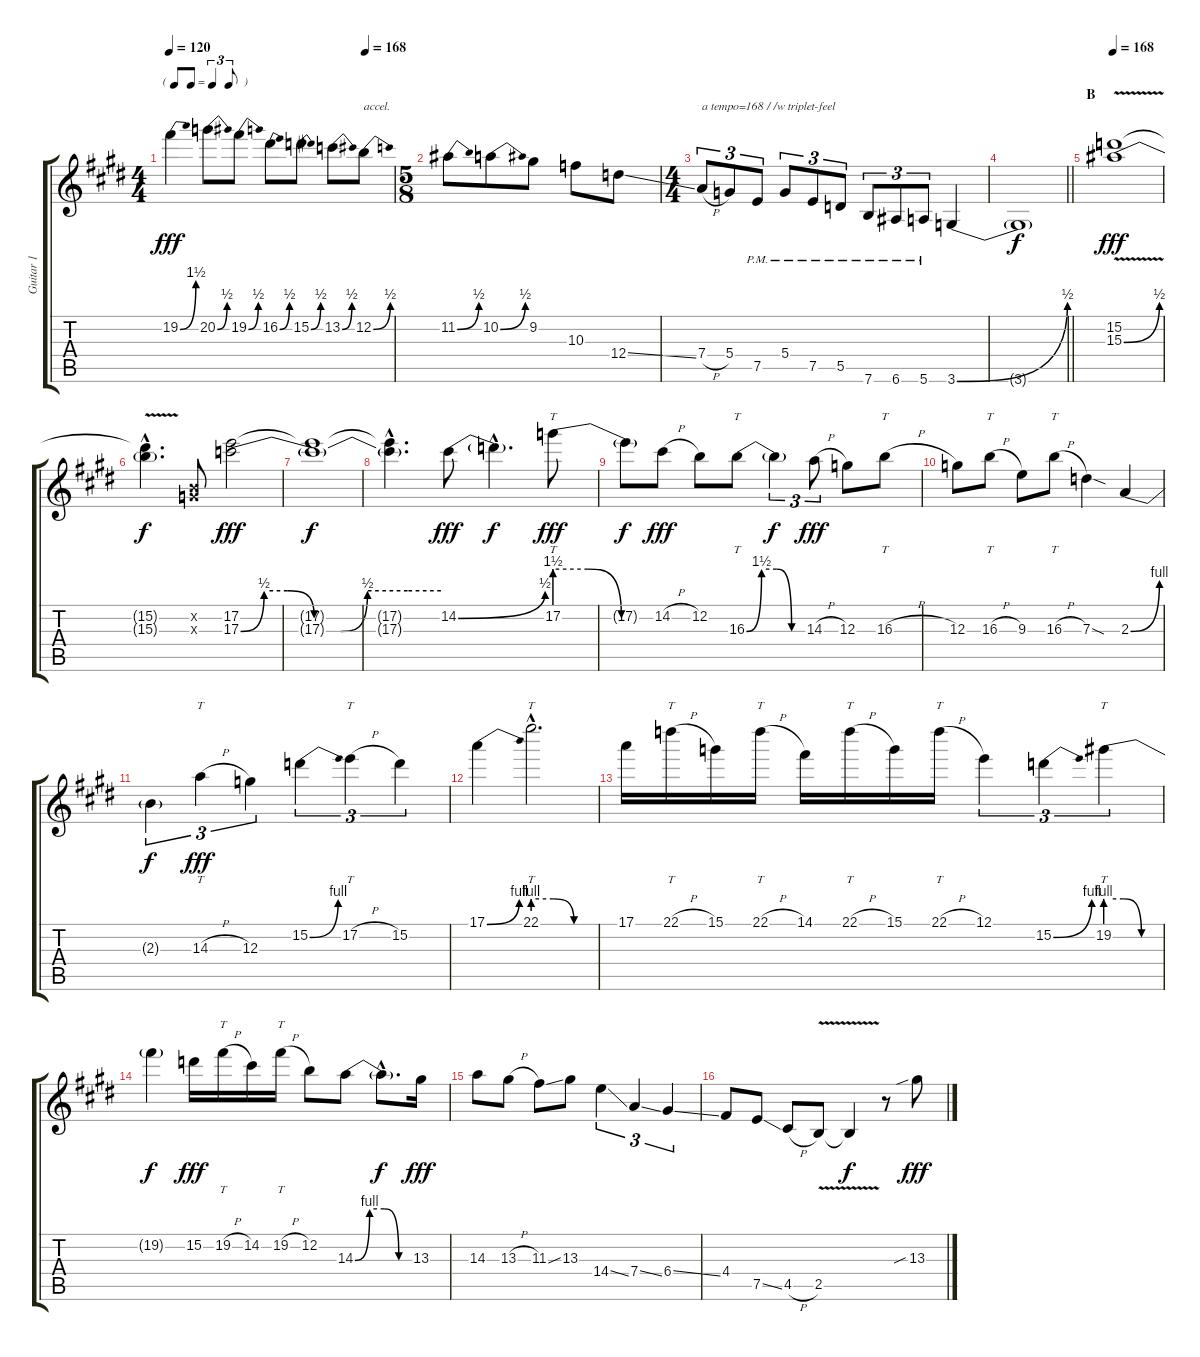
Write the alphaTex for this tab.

\track ("Guitar 1" "Guitar 1") {instrument distortionguitar}
\staff {score tabs}
\tuning (E4 B3 G3 D3 A2 E2) {hide}
\ts (4 4)
\tf triplet8th
\tempo 120
\tempo (168 0.875)
\clef g2
\ks e
19.2{be (bend 0 0 60 6)}.4{dy fff} 20.2{be (bend 0 0 60 2)}.8 19.2{be (bend 0 0 60 2)}.8 16.2{be (bend 0 0 60 2)}.8 15.2{be (bend 0 0 60 2)}.8 13.2{be (bend 0 0 60 2)}.8 12.2{be (bend 0 0 60 2)}.8{txt "accel."} |
\ts (5 8)
11.2{be (bend 0 0 60 2)}.8 10.2{be (bend 0 0 60 2)}.8 9.2.8 10.3.8 12.4{ss}.8 |
\ts (4 4)
7.4{h}.8{tu (3 2) txt "a tempo=168 / /w triplet-feel"} 5.4.8{tu (3 2)} 7.5{pm}.8{tu (3 2)} 5.4{pm}.8{tu (3 2)} 7.5{pm}.8{tu (3 2)} 5.5{pm}.8{tu (3 2)} 7.6{pm}.8{tu (3 2)} 6.6{pm}.8{tu (3 2)} 5.6{pm}.8{tu (3 2)} 3.6{be (bend 0 0 60 2)}.4 |
\barLineRight lightlight
3.6{t}.1{dy f} |
\section ("" "B")
\tempo 168
(15.2 15.3{be (bend 0 0 60 2) v}).1{dy fff} |
(15.2{hac t} 15.3{hac t}).4{d dy f} (0.2{x} 0.3{x}).8 (17.2 17.3{be (custom 0 0 7 2 14 2 22 0 30 0 38 2 50 2 60 2)}).2{dy fff} |
(17.2{t} 17.3{t}).1{dy f} |
(17.2{hac t} 17.3{hac t}).4{d} 14.2{be (bend 0 0 60 2)}.8{dy fff} 14.2{hac t}.4{d dy f} 17.2{be (custom 0 6 20 6 40 0 60 0)}.8{tt dy fff} |
17.2{t}.8{dy f} 14.2{h}.8{dy fff} 12.2.8 16.3{be (custom 0 0 15 6 30 6 45 0 60 0)}.8{tt} 16.3{t}.4{tu (3 2) dy f} 14.3{h}.8{tu (3 2) dy fff} 12.3.8 16.3{h}.8{tt} |
12.3.8 16.3{h}.8{tt} 9.3.8 16.3{h}.8{tt} 7.3{sod}.4 2.3{be (bend 0 0 60 4)}.4 |
2.3{t}.4{tu (3 2) dy f} 14.3{h}.4{tt tu (3 2) dy fff} 12.3.4{tu (3 2)} 15.2{be (bend 0 0 60 4)}.4{tu (3 2)} 17.2{h}.4{tt tu (3 2)} 15.2.4{tu (3 2)} |
17.1{be (bend 0 0 60 4)}.4 22.1{be (custom 0 4 20 4 40 0 60 0) hac}.2{tt d} |
17.1.16 22.1{h}.16{tt} 15.1.16 22.1{h}.16{tt} 14.1.16 22.1{h}.16{tt} 15.1.16 22.1{h}.16{tt} 12.1.4{tu (3 2)} 15.2{be (bend 0 0 60 4)}.4{tu (3 2)} 19.2{be (custom 0 4 20 4 40 0 60 0)}.4{tt tu (3 2)} |
19.2{t}.4{dy f} 15.2.16{dy fff} 19.2{h}.16{tt} 14.2.16 19.2{h}.16{tt} 12.2.8 14.3{be (custom 0 0 15 4 30 4 45 0 60 0)}.8 14.3{hac t}.8{d dy f} 13.3.16{dy fff} |
14.3.8 13.3{h}.8 11.3{ss}.8 13.3.8 14.4{ss}.4{tu (3 2)} 7.4{ss}.4{tu (3 2)} 6.4{ss}.4{tu (3 2)} |
4.4.8 7.5{ss}.8 4.5{h}.8 2.5{v}.8 2.5{t}.4{dy f} r.8 13.3{sib}.8{dy fff}
